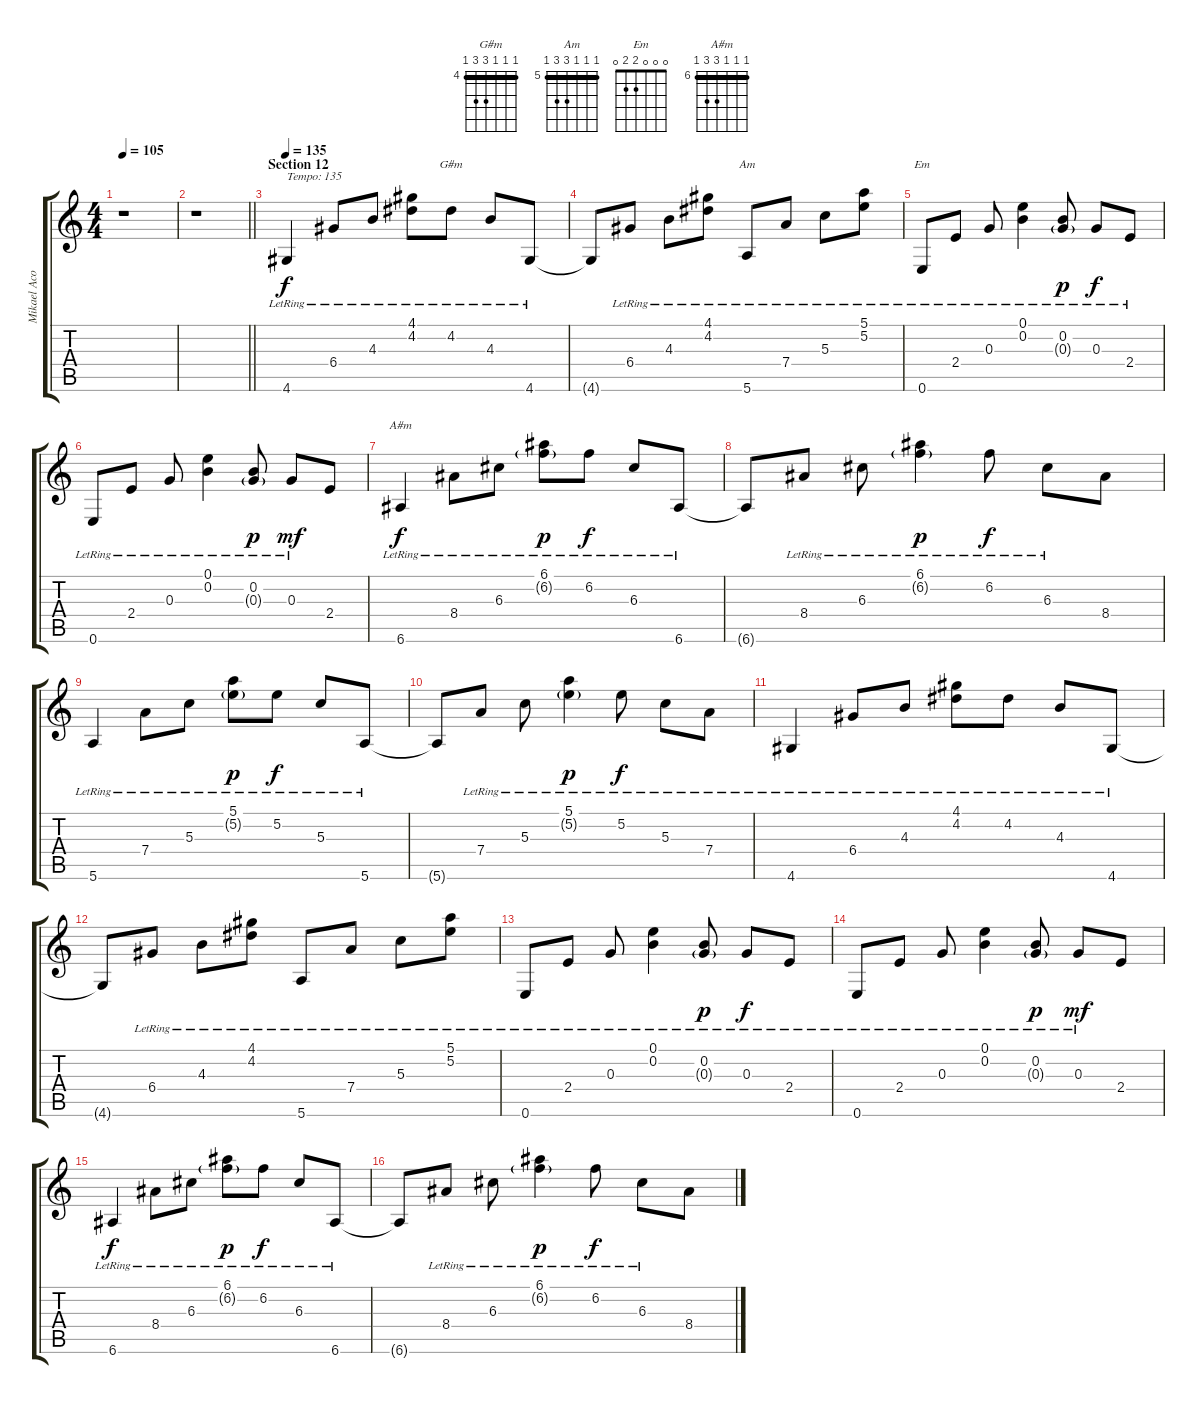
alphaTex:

\track ("Mikael Acoustic" "Mikael Aco") {instrument acousticguitarsteel}
\staff {score tabs}
\tuning (E4 B3 G3 D3 A2 E2) {hide}
\chord ("G#m" 4 4 4 6 6 4) {firstfret 4 barre 4}
\chord ("Am" 5 5 5 7 7 5) {firstfret 5 barre 5}
\chord ("Em" 0 0 0 2 2 0)
\chord ("A#m" 6 6 6 8 8 6) {firstfret 6 barre 6}
\ts (4 4)
\tempo 105
\clef g2
\ks c
r.1{dy f} |
\barLineRight lightlight
r.1 |
\section ("" "Section 12")
\tempo 135
4.6{lr}.4{txt "Tempo: 135"} 6.4{lr}.8 4.3{lr}.8 (4.1{lr} 4.2).8 4.2{lr}.8{ch "G#m"} 4.3{lr}.8 4.6{lr}.8 |
4.6{t}.8 6.4{lr}.8 4.3{lr}.8 (4.1{lr} 4.2).8 5.6{lr}.8{ch "Am"} 7.4{lr}.8 5.3{lr}.8 (5.1{lr} 5.2{lr}).8 |
0.6{lr}.8{ch "Em"} 2.4{lr}.8 0.3{lr}.8 (0.1{lr} 0.2{lr}).4 (0.2{lr} 0.3{g lr}).8{dy p} 0.3{lr}.8{dy f} 2.4{lr}.8 |
0.6{lr}.8 2.4{lr}.8 0.3{lr}.8 (0.1{lr} 0.2{lr}).4 (0.2{lr} 0.3{g lr}).8{dy p} 0.3{lr}.8{dy mf} 2.4.8 |
6.6{lr}.4{ch "A#m" dy f} 8.4{lr}.8 6.3{lr}.8 (6.1{lr} 6.2{g}).8{dy p} 6.2{lr}.8{dy f} 6.3{lr}.8 6.6{lr}.8 |
6.6{t}.8 8.4{lr}.8 6.3{lr}.8 (6.1{lr} 6.2{g lr}).4{dy p} 6.2{lr}.8{dy f} 6.3{lr}.8 8.4.8 |
5.6{lr}.4 7.4{lr}.8 5.3{lr}.8 (5.1{lr} 5.2{g lr}).8{dy p} 5.2{lr}.8{dy f} 5.3{lr}.8 5.6{lr}.8 |
5.6{t}.8 7.4{lr}.8 5.3{lr}.8 (5.1{lr} 5.2{g}).4{dy p} 5.2{lr}.8{dy f} 5.3{lr}.8 7.4{lr}.8 |
4.6{lr}.4 6.4{lr}.8 4.3{lr}.8 (4.1{lr} 4.2).8 4.2{lr}.8 4.3{lr}.8 4.6{lr}.8 |
4.6{t}.8 6.4{lr}.8 4.3{lr}.8 (4.1{lr} 4.2).8 5.6{lr}.8 7.4{lr}.8 5.3{lr}.8 (5.1{lr} 5.2{lr}).8 |
0.6{lr}.8 2.4{lr}.8 0.3{lr}.8 (0.1{lr} 0.2{lr}).4 (0.2{lr} 0.3{g lr}).8{dy p} 0.3{lr}.8{dy f} 2.4{lr}.8 |
0.6{lr}.8 2.4{lr}.8 0.3{lr}.8 (0.1{lr} 0.2{lr}).4 (0.2{lr} 0.3{g lr}).8{dy p} 0.3{lr}.8{dy mf} 2.4.8 |
6.6{lr}.4{dy f} 8.4{lr}.8 6.3{lr}.8 (6.1{lr} 6.2{g}).8{dy p} 6.2{lr}.8{dy f} 6.3{lr}.8 6.6{lr}.8 |
6.6{t}.8 8.4{lr}.8 6.3{lr}.8 (6.1{lr} 6.2{g lr}).4{dy p} 6.2{lr}.8{dy f} 6.3{lr}.8 8.4.8
